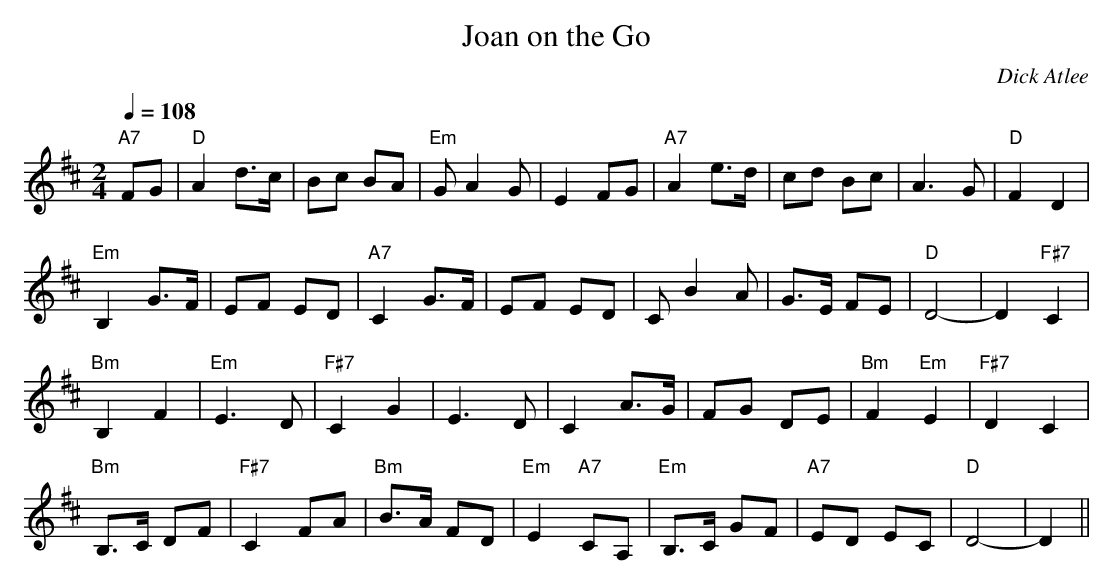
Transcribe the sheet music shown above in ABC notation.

X:1
T:Joan on the Go
M:2/4
L:1/8
Q:1/4=108
C:Dick Atlee
K:D
"A7" FG | "D" A2 d>c | Bc BA | "Em" G A2 G | E2 FG |
"A7" A2 e>d | cd Bc | A3 G | "D" F2 D2 | !
"Em" B,2 G>F | EF ED | "A7" C2 G>F | EF ED |
C B2 A |G>E FE | "D" D4- | D2 "F#7" C2 | !
"Bm" B,2 F2 | "Em" E3 D | "F#7" C2 G2 | E3 D |
C2 A>G | FG DE | "Bm" F2 "Em" E2 | "F#7" D2 C2 | !
"Bm" B,>C DF | "F#7" C2 FA | "Bm" B>A FD | "Em" E2 "A7" CA, |
"Em" B,>C GF | "A7" ED EC | "D" D4- | D2 ||
